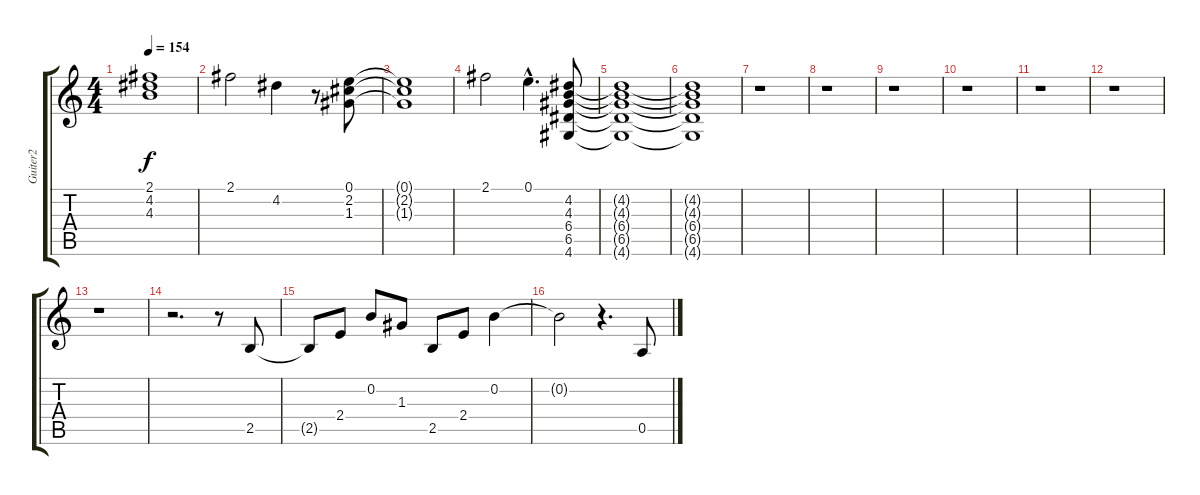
\track ("Guiter2" "Guiter2") {instrument distortionguitar}
\staff {score tabs}
\tuning (E4 B3 G3 D3 A2 E2) {hide}
\ts (4 4)
\tempo 154
\clef g2
\ks c
(2.1{t} 4.2{t} 4.3{t}).1{dy f} |
2.1.2 4.2.4 r.8 (0.1 2.2 1.3).8 |
(0.1{t} 2.2{t} 1.3{t}).1 |
2.1.2 0.1{hac}.4{d} (4.2 4.3 6.4 6.5 4.6).8 |
(4.2{t} 4.3{t} 6.4{t} 6.5{t} 4.6{t}).1 |
(4.2{t} 4.3{t} 6.4{t} 6.5{t} 4.6{t}).1 |
r.1 |
r.1 |
r.1 |
r.1 |
r.1 |
r.1 |
r.1 |
r.2{d} r.8 2.5.8 |
2.5{t}.8 2.4.8 0.2.8 1.3.8 2.5.8 2.4.8 0.2.4 |
0.2{t}.2 r.4{d} 0.5.8
